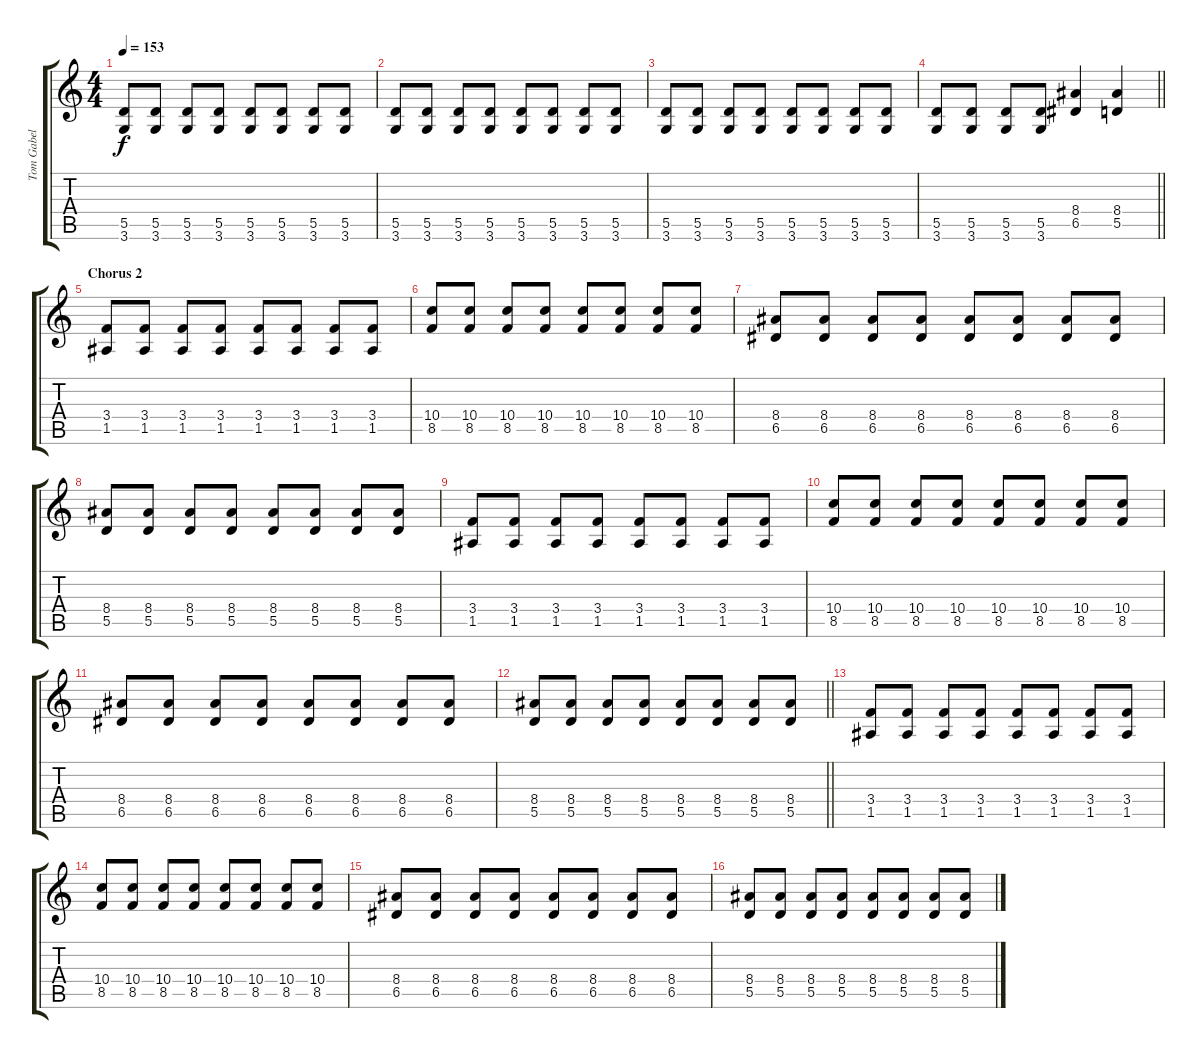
\track ("Tom Gabel (Rhythm Guitar)" "Tom Gabel ") {instrument overdrivenguitar}
\staff {score tabs}
\tuning (E4 B3 G3 D3 A2 E2) {hide}
\ts (4 4)
\tempo 153
\clef g2
\ks c
(5.5 3.6).8{dy f} (5.5 3.6).8 (5.5 3.6).8 (5.5 3.6).8 (5.5 3.6).8 (5.5 3.6).8 (5.5 3.6).8 (5.5 3.6).8 |
(5.5 3.6).8 (5.5 3.6).8 (5.5 3.6).8 (5.5 3.6).8 (5.5 3.6).8 (5.5 3.6).8 (5.5 3.6).8 (5.5 3.6).8 |
(5.5 3.6).8 (5.5 3.6).8 (5.5 3.6).8 (5.5 3.6).8 (5.5 3.6).8 (5.5 3.6).8 (5.5 3.6).8 (5.5 3.6).8 |
\barLineRight lightlight
(5.5 3.6).8 (5.5 3.6).8 (5.5 3.6).8 (5.5 3.6).8 (8.4 6.5).4 (8.4 5.5).4 |
\section ("" "Chorus 2")
(3.4 1.5).8 (3.4 1.5).8 (3.4 1.5).8 (3.4 1.5).8 (3.4 1.5).8 (3.4 1.5).8 (3.4 1.5).8 (3.4 1.5).8 |
(10.4 8.5).8 (10.4 8.5).8 (10.4 8.5).8 (10.4 8.5).8 (10.4 8.5).8 (10.4 8.5).8 (10.4 8.5).8 (10.4 8.5).8 |
(8.4 6.5).8 (8.4 6.5).8 (8.4 6.5).8 (8.4 6.5).8 (8.4 6.5).8 (8.4 6.5).8 (8.4 6.5).8 (8.4 6.5).8 |
(8.4 5.5).8 (8.4 5.5).8 (8.4 5.5).8 (8.4 5.5).8 (8.4 5.5).8 (8.4 5.5).8 (8.4 5.5).8 (8.4 5.5).8 |
(3.4 1.5).8 (3.4 1.5).8 (3.4 1.5).8 (3.4 1.5).8 (3.4 1.5).8 (3.4 1.5).8 (3.4 1.5).8 (3.4 1.5).8 |
(10.4 8.5).8 (10.4 8.5).8 (10.4 8.5).8 (10.4 8.5).8 (10.4 8.5).8 (10.4 8.5).8 (10.4 8.5).8 (10.4 8.5).8 |
(8.4 6.5).8 (8.4 6.5).8 (8.4 6.5).8 (8.4 6.5).8 (8.4 6.5).8 (8.4 6.5).8 (8.4 6.5).8 (8.4 6.5).8 |
\barLineRight lightlight
(8.4 5.5).8 (8.4 5.5).8 (8.4 5.5).8 (8.4 5.5).8 (8.4 5.5).8 (8.4 5.5).8 (8.4 5.5).8 (8.4 5.5).8 |
(3.4 1.5).8 (3.4 1.5).8 (3.4 1.5).8 (3.4 1.5).8 (3.4 1.5).8 (3.4 1.5).8 (3.4 1.5).8 (3.4 1.5).8 |
(10.4 8.5).8 (10.4 8.5).8 (10.4 8.5).8 (10.4 8.5).8 (10.4 8.5).8 (10.4 8.5).8 (10.4 8.5).8 (10.4 8.5).8 |
(8.4 6.5).8 (8.4 6.5).8 (8.4 6.5).8 (8.4 6.5).8 (8.4 6.5).8 (8.4 6.5).8 (8.4 6.5).8 (8.4 6.5).8 |
(8.4 5.5).8 (8.4 5.5).8 (8.4 5.5).8 (8.4 5.5).8 (8.4 5.5).8 (8.4 5.5).8 (8.4 5.5).8 (8.4 5.5).8
